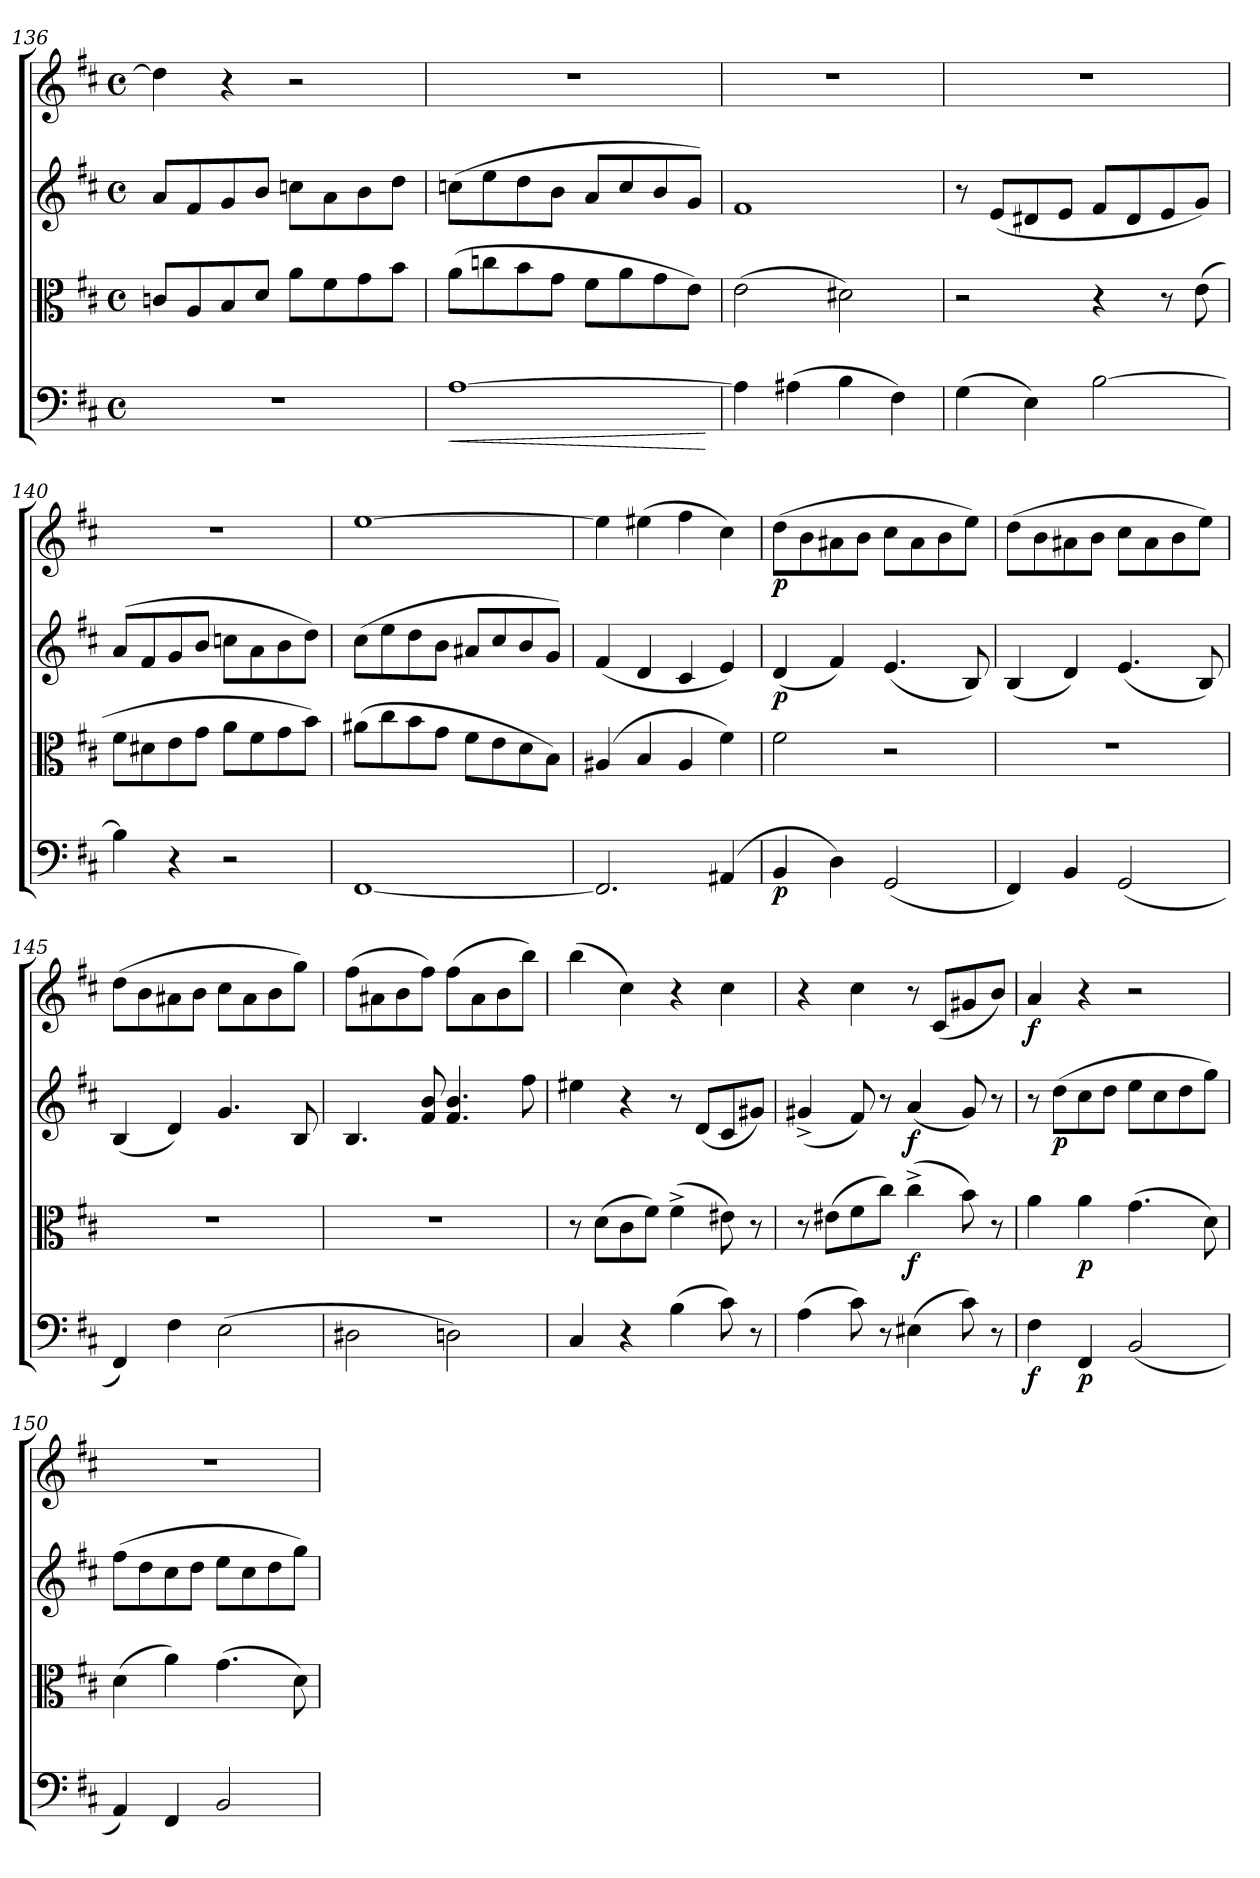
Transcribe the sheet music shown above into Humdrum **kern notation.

**kern	**dynam	**kern	**dynam	**kern	**dynam	**kern	**dynam
*part4	*part4	*part3	*part3	*part2	*part2	*part1	*part1
*staff4	*staff4	*staff3	*staff3	*staff2	*staff2	*staff1	*staff1
*clefF4	*	*clefC3	*	*clefG2	*	*clefG2	*
*k[f#c#]	*	*k[f#c#]	*	*k[f#c#]	*	*k[f#c#]	*
*M4/4	*	*M4/4	*	*M4/4	*	*M4/4	*
*met(c)	*	*met(c)	*	*met(c)	*	*met(c)	*
=136	=136	=136	=136	=136	=136	=136	=136
1r	.	8cn/L	.	8a/L	.	4dd\]	.
.	.	8A/	.	8f#/	.	.	.
.	.	8B/	.	8g/	.	4r	.
.	.	8d/J	.	8b/J	.	.	.
.	.	8a\L	.	8ccn\L	.	2r	.
.	.	8f#\	.	8a\	.	.	.
.	.	8g\	.	8b\	.	.	.
.	.	8b\J	.	8dd\J	.	.	.
=137	=137	=137	=137	=137	=137	=137	=137
!	!LO:HP:b	!	!	!	!	!	!
[1A	<	(>8a\L	.	(>8ccn\L	.	1r	.
.	.	8ccn\	.	8ee\	.	.	.
.	.	8b\	.	8dd\	.	.	.
.	.	8g\J	.	8b\J	.	.	.
.	.	8f#\L	.	8a/L	.	.	.
.	.	8a\	.	8cc/	.	.	.
.	.	8g\	.	8b/	.	.	.
.	.	8e\J)	.	8g/J)	.	.	.
.	[	.	.	.	.	.	.
!!LO:LB:g=z
=138	=138	=138	=138	=138	=138	=138	=138
4A\]	.	(>2e\	.	1f#	.	1r	.
(>4A#X\	.	.	.	.	.	.	.
4B\	.	2d#X\)	.	.	.	.	.
4F#\)	.	.	.	.	.	.	.
=139	=139	=139	=139	=139	=139	=139	=139
(>4G\	.	2r	.	8r	.	1r	.
.	.	.	.	(<8e/L	.	.	.
4E\)	.	.	.	8d#X/	.	.	.
.	.	.	.	8e/J	.	.	.
[2B\	.	4r	.	8f#/L	.	.	.
.	.	.	.	8d#/	.	.	.
.	.	8r	.	8e/	.	.	.
.	.	(>8e\	.	8g/J)	.	.	.
=140	=140	=140	=140	=140	=140	=140	=140
4B\]	.	8f#\L	.	(>8a/L	.	1r	.
.	.	8d#X\	.	8f#/	.	.	.
4r	.	8e\	.	8g/	.	.	.
.	.	8g\J	.	8b/J	.	.	.
2r	.	8a\L	.	8ccn\L	.	.	.
.	.	8f#\	.	8a\	.	.	.
.	.	8g\	.	8b\	.	.	.
.	.	8b\J)	.	8dd\J)	.	.	.
=141	=141	=141	=141	=141	=141	=141	=141
[1FF#	.	(>8a#X\L	.	(>8cc#\L	.	[1ee	.
.	.	8cc#\	.	8ee\	.	.	.
.	.	8b\	.	8dd\	.	.	.
.	.	8g\J	.	8b\J	.	.	.
.	.	8f#\L	.	8a#X/L	.	.	.
.	.	8e\	.	8cc#/	.	.	.
.	.	8d\	.	8b/	.	.	.
.	.	8B\J)	.	8g/J)	.	.	.
=142	=142	=142	=142	=142	=142	=142	=142
2.FF#/]	.	(>4A#X/	.	(<4f#/	.	4ee\]	.
.	.	4B/	.	4d/	.	(>4ee#X\	.
.	.	4A#/	.	4c#/	.	4ff#\	.
(<4AA#X/	.	4f#\)	.	4e/)	.	4cc#\)	.
=143	=143	=143	=143	=143	=143	=143	=143
!	!LO:DY:b	!	!	!	!LO:DY:b	!	!LO:DY:b
4BB/	p	2f#\	.	(<4d/	p	(>8dd\L	p
.	.	.	.	.	.	8b\	.
4D\)	.	.	.	4f#/)	.	8a#X\	.
.	.	.	.	.	.	8b\J	.
(<2GG/	.	2r	.	(<4.e/	.	8cc#\L	.
.	.	.	.	.	.	8a#\	.
.	.	.	.	.	.	8b\	.
.	.	.	.	8B/)	.	8ee\J)	.
!!LO:LB:g=z
=144	=144	=144	=144	=144	=144	=144	=144
4FF#/)	.	1r	.	(<4B/	.	(>8dd\L	.
.	.	.	.	.	.	8b\	.
4BB/	.	.	.	4d/)	.	8a#X\	.
.	.	.	.	.	.	8b\J	.
(<2GG/	.	.	.	(<4.e/	.	8cc#\L	.
.	.	.	.	.	.	8a#\	.
.	.	.	.	.	.	8b\	.
.	.	.	.	8B/)	.	8ee\J)	.
=145	=145	=145	=145	=145	=145	=145	=145
4FF#/)	.	1r	.	(<4B/	.	(>8dd\L	.
.	.	.	.	.	.	8b\	.
4F#\	.	.	.	4d/)	.	8a#X\	.
.	.	.	.	.	.	8b\J	.
(>2E\	.	.	.	4.g/	.	8cc#\L	.
.	.	.	.	.	.	8a#\	.
.	.	.	.	.	.	8b\	.
.	.	.	.	8B/	.	8gg\J)	.
=146	=146	=146	=146	=146	=146	=146	=146
2D#X\	.	1r	.	4.B/	.	(>8ff#\L	.
.	.	.	.	.	.	8a#X\	.
.	.	.	.	.	.	8b\	.
.	.	.	.	8f#/ 8b/	.	8ff#\J)	.
2Dn\)	.	.	.	4.f#/ 4.b/	.	(>8ff#\L	.
.	.	.	.	.	.	8a#\	.
.	.	.	.	.	.	8b\	.
.	.	.	.	8ff#\	.	8bb\J)	.
=147	=147	=147	=147	=147	=147	=147	=147
4C#/	.	8r	.	4ee#X\	.	(>4bb\	.
.	.	(>8d\L	.	.	.	.	.
4r	.	8c#\	.	4r	.	4cc#\)	.
.	.	8f#\J)	.	.	.	.	.
(>4B\	.	(>4f#^\	.	8r	.	4r	.
.	.	.	.	(<8d/L	.	.	.
8c#\)	.	8e#X\)	.	8c#/	.	4cc#\	.
8r	.	8r	.	8g#X/J)	.	.	.
=148	=148	=148	=148	=148	=148	=148	=148
(>4A\	.	8r	.	(<4g#X^/	.	4r	.
.	.	(>8e#X\L	.	.	.	.	.
8c#\)	.	8f#\	.	8f#/)	.	4cc#\	.
8r	.	8cc#\J)	.	8r	.	.	.
!	!	!	!LO:DY:b	!	!LO:DY:b	!	!
(>4E#X\	.	(>4cc#^\	f	(<4a/	f	8r	.
.	.	.	.	.	.	(<8c#/L	.
8c#\)	.	8b\)	.	8g#/)	.	8g#X/	.
8r	.	8r	.	8r	.	8b/J)	.
!!LO:PB:g=z
=149	=149	=149	=149	=149	=149	=149	=149
!	!LO:DY:b	!	!	!	!	!	!LO:DY:b
4F#\	f	4a\	.	8r	.	4a/	f
!	!	!	!	!	!LO:DY:b	!	!
.	.	.	.	(>8dd\L	p	.	.
!	!LO:DY:b	!	!LO:DY:b	!	!	!	!
4FF#/	p	4a\	p	8cc#\	.	4r	.
.	.	.	.	8dd\J	.	.	.
(<2BB/	.	(>4.g\	.	8ee\L	.	2r	.
.	.	.	.	8cc#\	.	.	.
.	.	.	.	8dd\	.	.	.
.	.	8d\)	.	8gg\J)	.	.	.
=150	=150	=150	=150	=150	=150	=150	=150
4AA/)	.	(>4d\	.	(>8ff#\L	.	1r	.
.	.	.	.	8dd\	.	.	.
4FF#/	.	4a\)	.	8cc#\	.	.	.
.	.	.	.	8dd\J	.	.	.
2BB/	.	(>4.g\	.	8ee\L	.	.	.
.	.	.	.	8cc#\	.	.	.
.	.	.	.	8dd\	.	.	.
.	.	8d\)	.	8gg\J)	.	.	.
=	=	=	=	=	=	=	=
*-	*-	*-	*-	*-	*-	*-	*-
